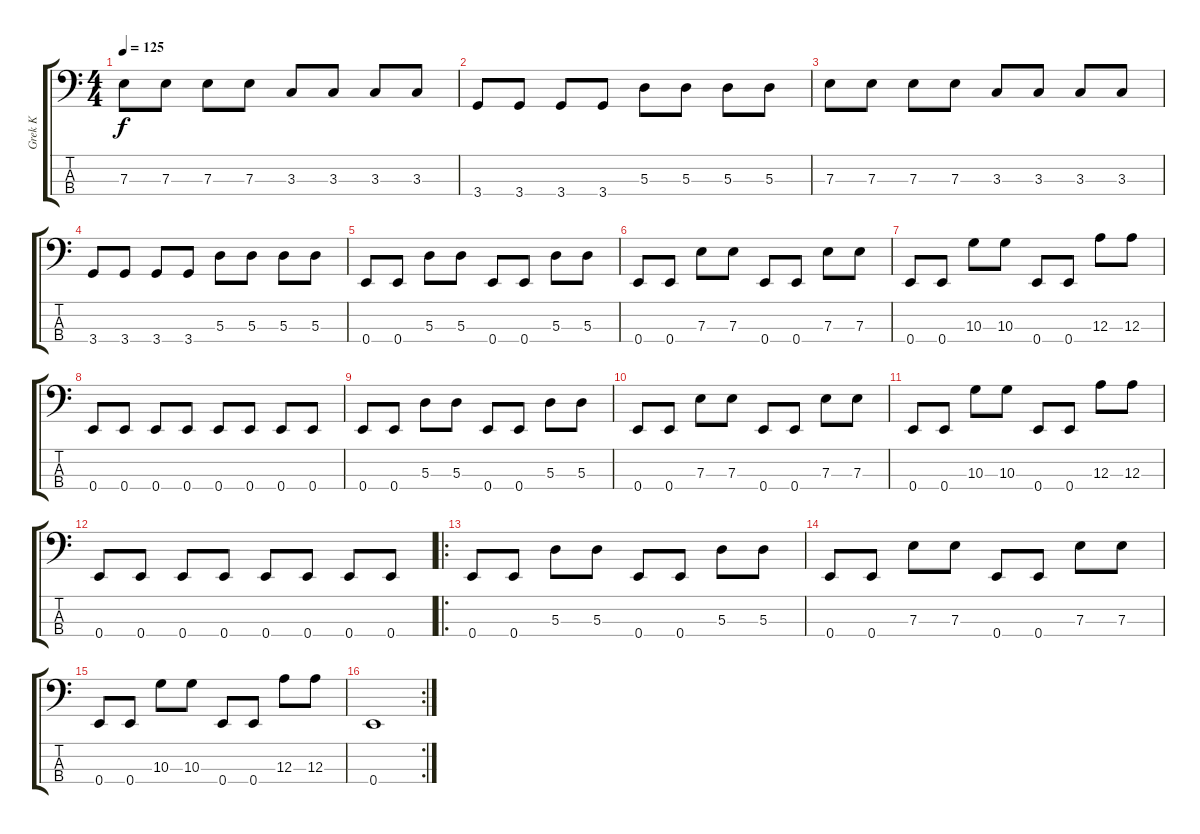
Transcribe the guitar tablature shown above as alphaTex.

\track ("Grek K" "Grek K") {instrument electricbasspick}
\staff {score tabs}
\tuning (G2 D2 A1 E1) {hide}
\ts (4 4)
\tempo 125
\clef f4
\ks c
7.3.8{dy f} 7.3.8 7.3.8 7.3.8 3.3.8 3.3.8 3.3.8 3.3.8 |
3.4.8 3.4.8 3.4.8 3.4.8 5.3.8 5.3.8 5.3.8 5.3.8 |
7.3.8 7.3.8 7.3.8 7.3.8 3.3.8 3.3.8 3.3.8 3.3.8 |
3.4.8 3.4.8 3.4.8 3.4.8 5.3.8 5.3.8 5.3.8 5.3.8 |
0.4.8 0.4.8 5.3.8 5.3.8 0.4.8 0.4.8 5.3.8 5.3.8 |
0.4.8 0.4.8 7.3.8 7.3.8 0.4.8 0.4.8 7.3.8 7.3.8 |
0.4.8 0.4.8 10.3.8 10.3.8 0.4.8 0.4.8 12.3.8 12.3.8 |
0.4.8 0.4.8 0.4.8 0.4.8 0.4.8 0.4.8 0.4.8 0.4.8 |
0.4.8 0.4.8 5.3.8 5.3.8 0.4.8 0.4.8 5.3.8 5.3.8 |
0.4.8 0.4.8 7.3.8 7.3.8 0.4.8 0.4.8 7.3.8 7.3.8 |
0.4.8 0.4.8 10.3.8 10.3.8 0.4.8 0.4.8 12.3.8 12.3.8 |
0.4.8 0.4.8 0.4.8 0.4.8 0.4.8 0.4.8 0.4.8 0.4.8 |
\ro
0.4.8 0.4.8 5.3.8 5.3.8 0.4.8 0.4.8 5.3.8 5.3.8 |
0.4.8 0.4.8 7.3.8 7.3.8 0.4.8 0.4.8 7.3.8 7.3.8 |
0.4.8 0.4.8 10.3.8 10.3.8 0.4.8 0.4.8 12.3.8 12.3.8 |
\rc 2
0.4.1
